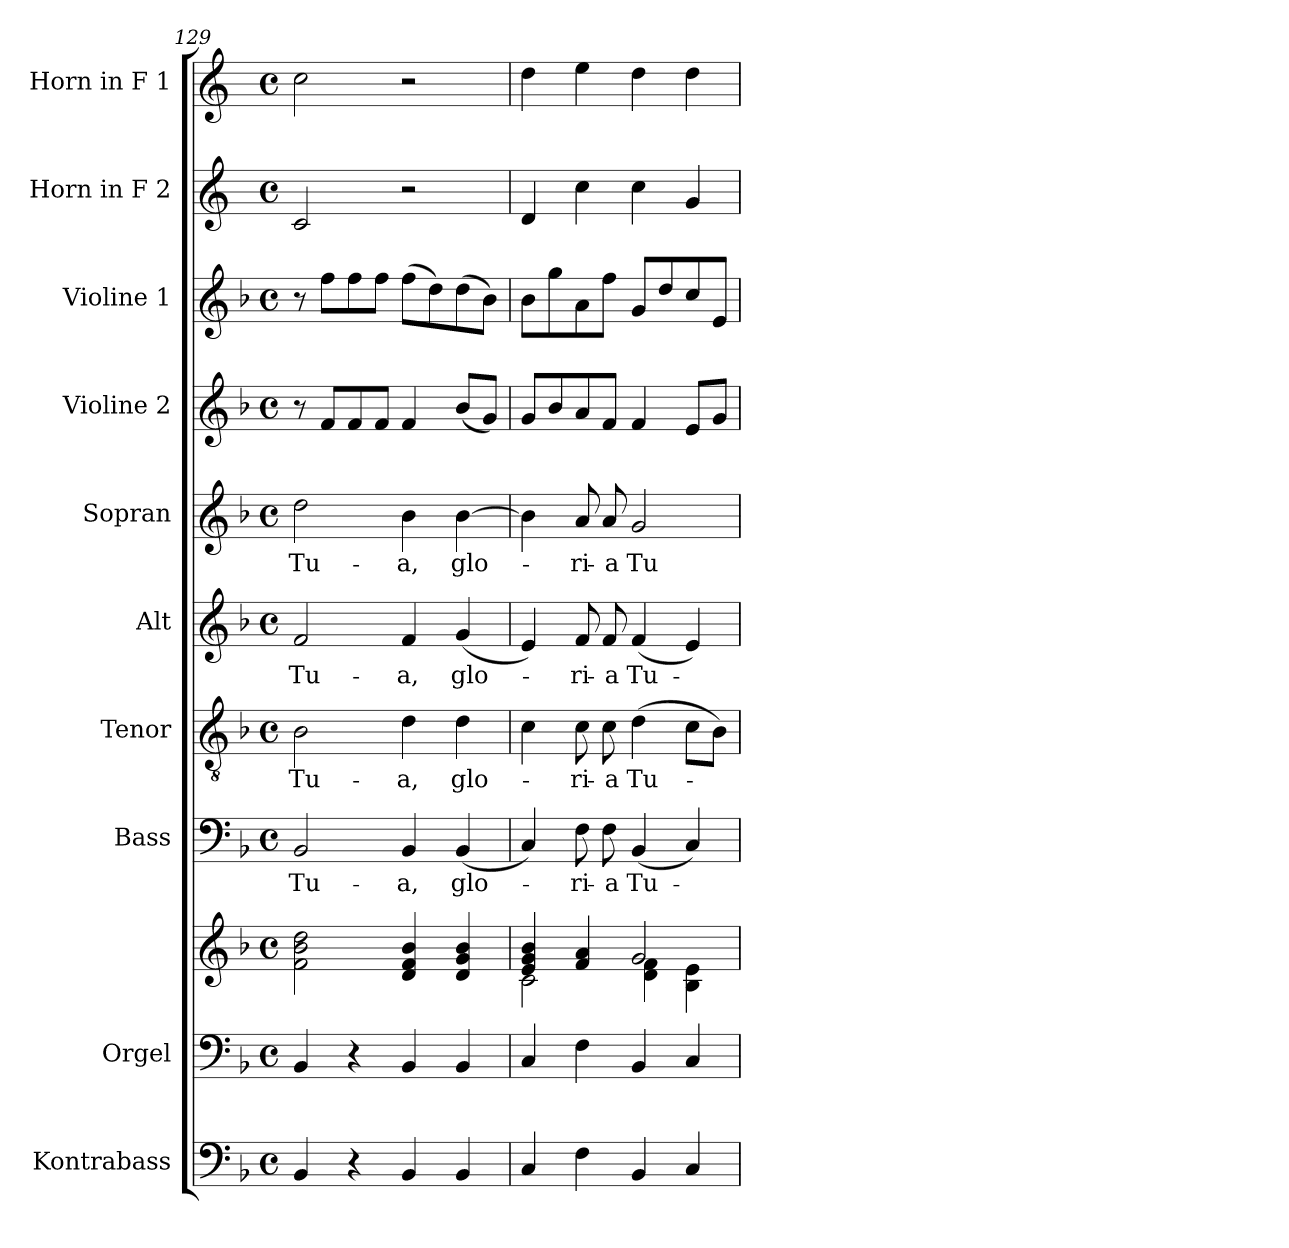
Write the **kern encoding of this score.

**kern	**kern	**kern	**kern	**text	**kern	**text	**kern	**text	**kern	**text	**kern	**kern	**kern	**kern
*part10	*part9	*part9	*part8	*part8	*part7	*part7	*part6	*part6	*part5	*part5	*part4	*part3	*part2	*part1
*staff11	*staff10	*staff9	*staff8	*staff8	*staff7	*staff7	*staff6	*staff6	*staff5	*staff5	*staff4	*staff3	*staff2	*staff1
*I"Kontrabass	*I"Orgel	*	*I"Bass	*	*I"Tenor	*	*I"Alt	*	*I"Sopran	*	*I"Violine 2	*I"Violine 1	*I"Horn in F 2	*I"Horn in F 1
*I'Kb.	*	*	*I'B.	*	*I'T.	*	*I'A.	*	*I'S.	*	*I'Vl. 2	*I'Vl. 1	*	*
*clefF4	*clefF4	*clefG2	*clefF4	*	*clefGv2	*	*clefG2	*	*clefG2	*	*clefG2	*clefG2	*clefG2	*clefG2
*ITrd7c12	*	*	*	*	*	*	*	*	*	*	*	*	*ITrd4c7	*ITrd4c7
*k[b-]	*k[b-]	*k[b-]	*k[b-]	*	*k[b-]	*	*k[b-]	*	*k[b-]	*	*k[b-]	*k[b-]	*k[b-]	*k[b-]
*F:	*F:	*F:	*F:	*	*F:	*	*F:	*	*F:	*	*F:	*F:	*F:	*F:
*M4/4	*M4/4	*M4/4	*M4/4	*	*M4/4	*	*M4/4	*	*M4/4	*	*M4/4	*M4/4	*M4/4	*M4/4
*met(c)	*met(c)	*met(c)	*met(c)	*	*met(c)	*	*met(c)	*	*met(c)	*	*met(c)	*met(c)	*met(c)	*met(c)
=129	=129	=129	=129	=129	=129	=129	=129	=129	=129	=129	=129	=129	=129	=129
!	!	!	!	!LO:LY:b	!	!LO:LY:b	!	!LO:LY:b	!	!LO:LY:b	!	!	!	!
4BBB-/	4BB-/	2f\ 2b-\ 2dd\	2BB-/	Tu-	2B-\	Tu-	2f/	Tu-	2dd\	Tu-	8r	8r	2F/	2f\
.	.	.	.	.	.	.	.	.	.	.	8f/L	8ff\L	.	.
4r	4r	.	.	.	.	.	.	.	.	.	8f/	8ff\	.	.
.	.	.	.	.	.	.	.	.	.	.	8f/J	8ff\J	.	.
!	!	!	!	!LO:LY:b	!	!LO:LY:b	!	!LO:LY:b	!	!LO:LY:b	!	!	!	!
4BBB-/	4BB-/	4d/ 4f/ 4b-/	4BB-/	-a,	4d\	-a,	4f/	-a,	4b-\	-a,	4f/	(>8ff\L	2r	2r
.	.	.	.	.	.	.	.	.	.	.	.	8dd\)	.	.
!	!	!	!	!LO:LY:b	!	!LO:LY:b	!	!LO:LY:b	!	!LO:LY:b	!	!	!	!
4BBB-/	4BB-/	4d/ 4g/ 4b-/	(<4BB-/	glo-	4d\	glo-	(<4g/	glo-	[4b-\	glo-	(<8b-/L	(>8dd\	.	.
.	.	.	.	.	.	.	.	.	.	.	8g/J)	8b-\J)	.	.
=130	=130	=130	=130	=130	=130	=130	=130	=130	=130	=130	=130	=130	=130	=130
*	*	*^	*	*	*	*	*	*	*	*	*	*	*	*
4CC/	4C/	4e/ 4g/ 4b-/	2c\	4C/)	.	4c\	.	4e/)	.	4b-\]	.	8g/L	8b-\L	4G/	4g\
.	.	.	.	.	.	.	.	.	.	.	.	8b-/	8gg\	.	.
!	!	!	!	!	!LO:LY:b	!	!LO:LY:b	!	!LO:LY:b	!	!LO:LY:b	!	!	!	!
4FF\	4F\	4f/ 4a/	.	8F\	-ri-	8c\	-ri-	8f/	-ri-	8a/	-ri-	8a/	8a\	4f\	4a\
!	!	!	!	!	!LO:LY:b	!	!LO:LY:b	!	!LO:LY:b	!	!LO:LY:b	!	!	!	!
.	.	.	.	8F\	-a	8c\	-a	8f/	-a	8a/	-a	8f/J	8ff\J	.	.
!	!	!	!	!	!LO:LY:b	!	!LO:LY:b	!	!LO:LY:b	!	!LO:LY:b	!	!	!	!
4BBB-/	4BB-/	2g/	4d\ 4f\	(<4BB-/	Tu-	(>4d\	Tu-	(<4f/	Tu-	2g/	Tu-	4f/	8g/L	4f\	4g\
.	.	.	.	.	.	.	.	.	.	.	.	.	8dd/	.	.
4CC/	4C/	.	4B-\ 4e\	4C/)	.	8c\L	.	4e/)	.	.	.	8e/L	8cc/	4c/	4g\
.	.	.	.	.	.	8B-\J)	.	.	.	.	.	8g/J	8e/J	.	.
*	*	*v	*v	*	*	*	*	*	*	*	*	*	*	*	*
=	=	=	=	=	=	=	=	=	=	=	=	=	=	=
*-	*-	*-	*-	*-	*-	*-	*-	*-	*-	*-	*-	*-	*-	*-
